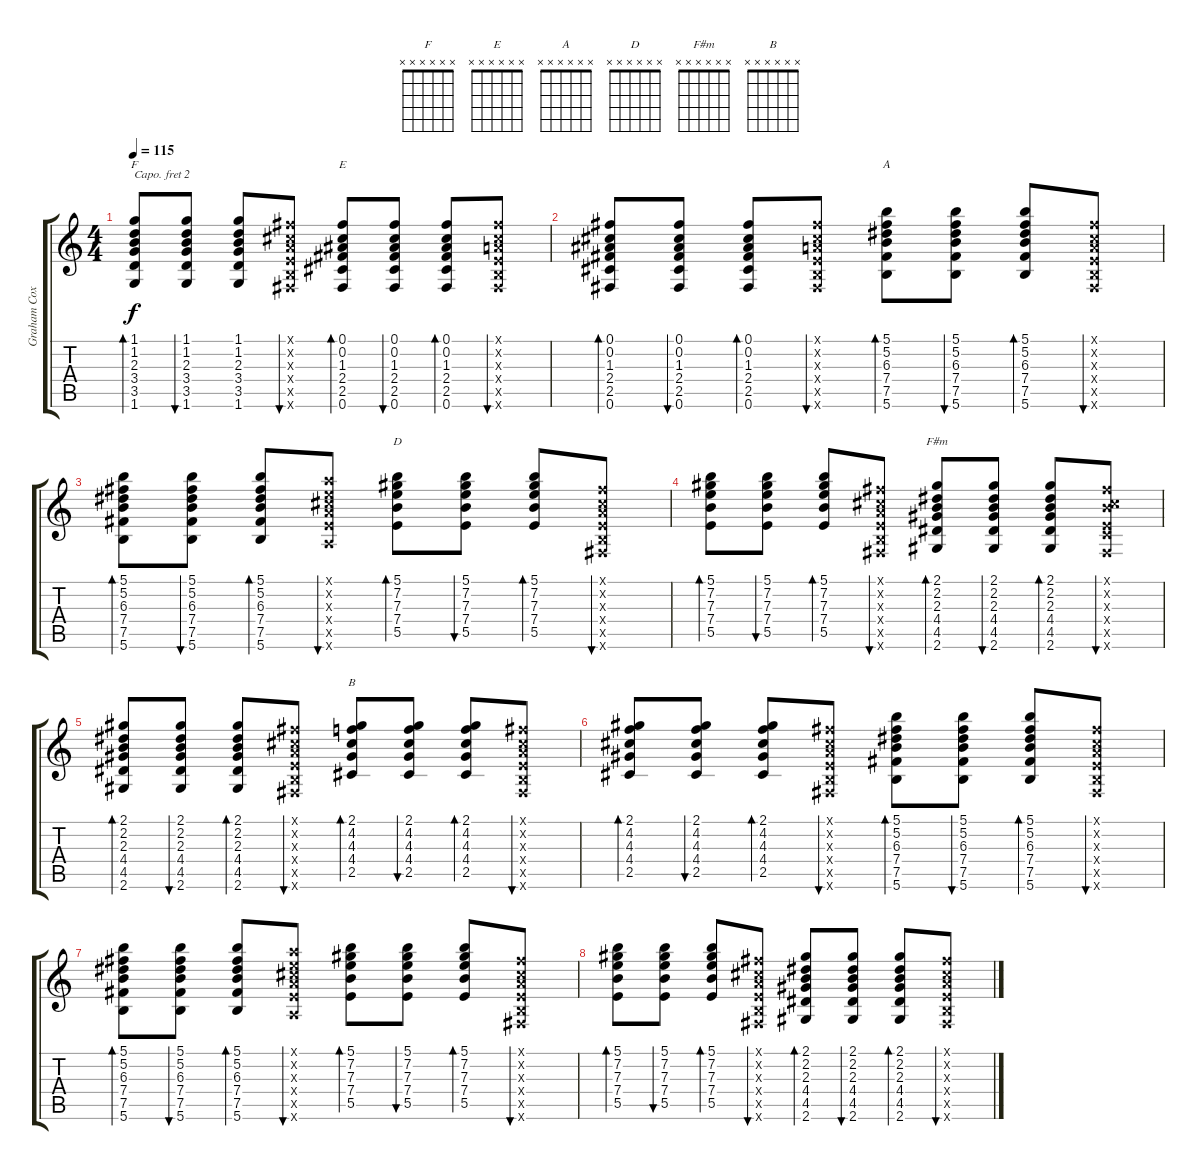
\track ("Graham Coxon" "Graham Cox") {instrument electricguitarclean}
\staff {score tabs}
\capo 2
\tuning (E4 B3 G3 D3 A2 E2) {hide}
\chord ("F" x x x x x x)
\chord ("E" x x x x x x)
\chord ("A" x x x x x x)
\chord ("D" x x x x x x)
\chord ("F#m" x x x x x x)
\chord ("B" x x x x x x)
\ts (4 4)
\tempo 115
\clef g2
\ks c
(1.1 1.2 2.3 3.4 3.5 1.6).8{bd 60 ch "F" dy f} (1.1 1.2 2.3 3.4 3.5 1.6).8{bu 60} (1.1 1.2 2.3 3.4 3.5 1.6).8 (0.1{x} 0.2{x} 0.3{x} 0.4{x} 0.5{x} 0.6{x}).8{bu 60} (0.1 0.2 1.3 2.4 2.5 0.6).8{bd 60 ch "E"} (0.1 0.2 1.3 2.4 2.5 0.6).8{bu 60} (0.1 0.2 1.3 2.4 2.5 0.6).8{bd 60} (0.1{x} 0.2{x} 0.3{x} 0.4{x} 0.5{x} 0.6{x}).8{bu 60} |
(0.1 0.2 1.3 2.4 2.5 0.6).8{bd 60} (0.1 0.2 1.3 2.4 2.5 0.6).8{bu 60} (0.1 0.2 1.3 2.4 2.5 0.6).8{bd 60} (0.1{x} 0.2{x} 0.3{x} 0.4{x} 0.5{x} 0.6{x}).8{bu 60} (5.1 5.2 6.3 7.4 7.5 5.6).8{bd 60 ch "A"} (5.1 5.2 6.3 7.4 7.5 5.6).8{bu 60} (5.1 5.2 6.3 7.4 7.5 5.6).8{bd 60} (0.1{x} 0.2{x} 0.3{x} 0.4{x} 0.5{x} 0.6{x}).8{bu 60} |
(5.1 5.2 6.3 7.4 7.5 5.6).8{bd 60} (5.1 5.2 6.3 7.4 7.5 5.6).8{bu 60} (5.1 5.2 6.3 7.4 7.5 5.6).8{bd 60} (3.1{x} 3.2{x} 4.3{x} 5.4{x} 5.5{x} 3.6{x}).8{bu 60} (5.1 7.2 7.3 7.4 5.5).8{bd 60 ch "D"} (5.1 7.2 7.3 7.4 5.5).8{bu 60} (5.1 7.2 7.3 7.4 5.5).8{bd 60} (0.1{x} 0.2{x} 0.3{x} 0.4{x} 0.5{x} 0.6{x}).8{bu 60} |
(5.1 7.2 7.3 7.4 5.5).8{bd 60} (5.1 7.2 7.3 7.4 5.5).8{bu 60} (5.1 7.2 7.3 7.4 5.5).8{bd 60} (0.1{x} 0.2{x} 0.3{x} 0.4{x} 0.5{x} 0.6{x}).8{bu 60} (2.1 2.2 2.3 4.4 4.5 2.6).8{bd 60 ch "F#m"} (2.1 2.2 2.3 4.4 4.5 2.6).8{bu 60} (2.1 2.2 2.3 4.4 4.5 2.6).8{bd 60} (0.1{x} 0.2{x} 2.3{x} 0.4{x} 1.5{x} 0.6{x}).8{bu 60} |
(2.1 2.2 2.3 4.4 4.5 2.6).8{bd 60} (2.1 2.2 2.3 4.4 4.5 2.6).8{bu 60} (2.1 2.2 2.3 4.4 4.5 2.6).8{bd 60} (0.1{x} 0.2{x} 0.3{x} 0.4{x} 0.5{x} 0.6{x}).8{bu 60} (2.1 4.2 4.3 4.4 2.5).8{bd 60 ch "B"} (2.1 4.2 4.3 4.4 2.5).8{bu 60} (2.1 4.2 4.3 4.4 2.5).8{bd 60} (0.1{x} 0.2{x} 0.3{x} 0.4{x} 0.5{x} 0.6{x}).8{bu 60} |
(2.1 4.2 4.3 4.4 2.5).8{bd 60} (2.1 4.2 4.3 4.4 2.5).8{bu 60} (2.1 4.2 4.3 4.4 2.5).8{bd 60} (0.1{x} 0.2{x} 0.3{x} 0.4{x} 0.5{x} 0.6{x}).8{bu 60} (5.1 5.2 6.3 7.4 7.5 5.6).8{bd 60} (5.1 5.2 6.3 7.4 7.5 5.6).8{bu 60} (5.1 5.2 6.3 7.4 7.5 5.6).8{bd 60} (0.1{x} 0.2{x} 0.3{x} 0.4{x} 0.5{x} 0.6{x}).8{bu 60} |
(5.1 5.2 6.3 7.4 7.5 5.6).8{bd 60} (5.1 5.2 6.3 7.4 7.5 5.6).8{bu 60} (5.1 5.2 6.3 7.4 7.5 5.6).8{bd 60} (3.1{x} 3.2{x} 4.3{x} 5.4{x} 5.5{x} 3.6{x}).8{bu 60} (5.1 7.2 7.3 7.4 5.5).8{bd 60} (5.1 7.2 7.3 7.4 5.5).8{bu 60} (5.1 7.2 7.3 7.4 5.5).8{bd 60} (0.1{x} 0.2{x} 0.3{x} 0.4{x} 0.5{x} 0.6{x}).8{bu 60} |
(5.1 7.2 7.3 7.4 5.5).8{bd 60} (5.1 7.2 7.3 7.4 5.5).8{bu 60} (5.1 7.2 7.3 7.4 5.5).8{bd 60} (0.1{x} 0.2{x} 0.3{x} 0.4{x} 0.5{x} 0.6{x}).8{bu 60} (2.1 2.2 2.3 4.4 4.5 2.6).8{bd 60} (2.1 2.2 2.3 4.4 4.5 2.6).8{bu 60} (2.1 2.2 2.3 4.4 4.5 2.6).8{bd 60} (0.1{x} 0.2{x} 0.3{x} 0.4{x} 0.5{x} 0.6{x}).8{bu 60}
